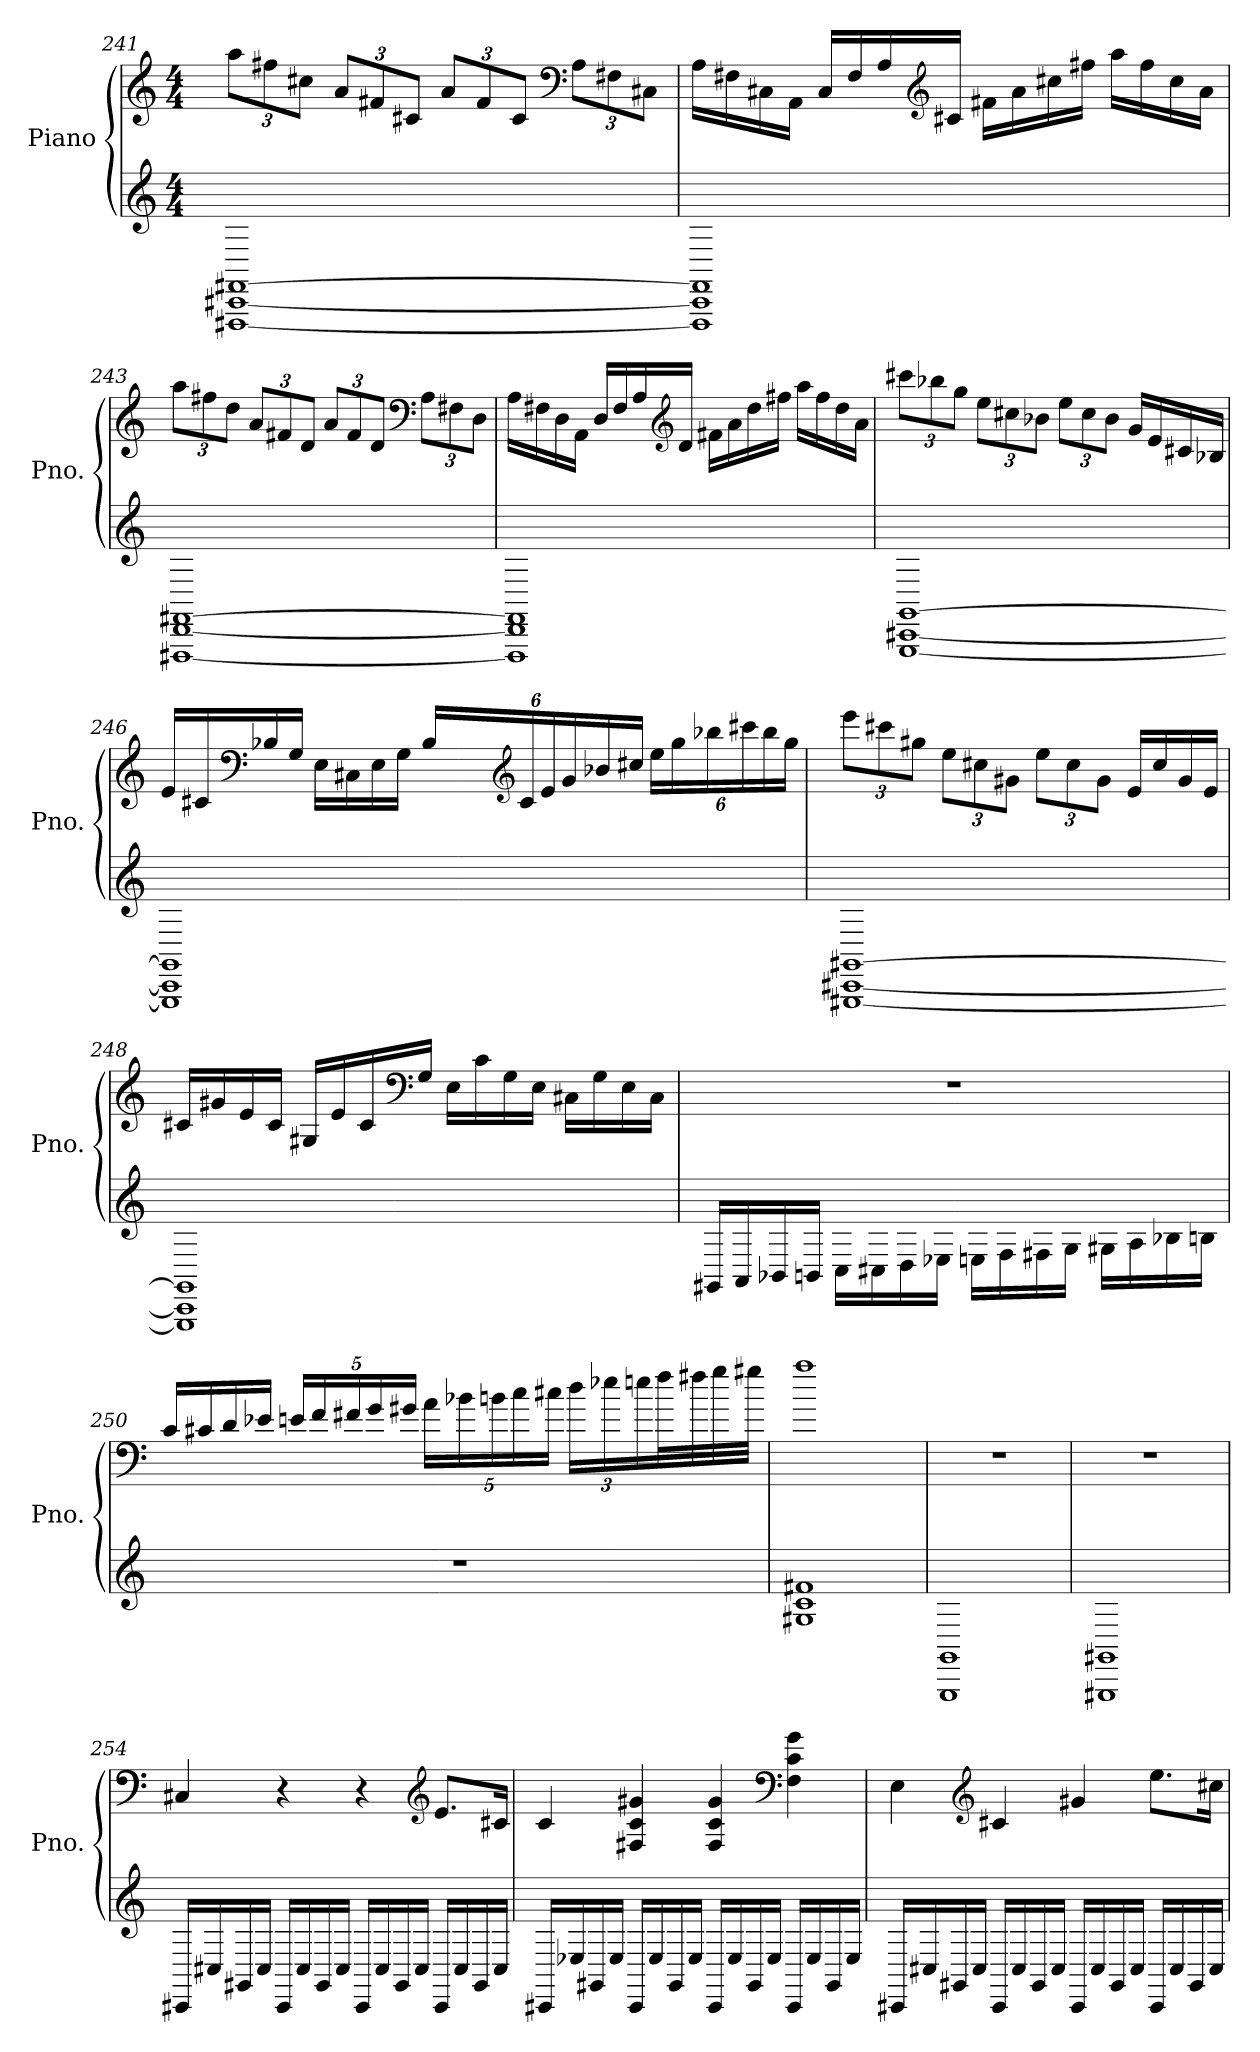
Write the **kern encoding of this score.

**kern	**kern
*part1	*part1
*staff2	*staff1
*I"Piano	*
*I'Pno.	*
*clefG2	*clefG2
*k[]	*k[]
*M4/4	*M4/4
*	*Xbrackettup
=241	=241
[1FFF#X [1CC#X [1FF#X	12aa\L
.	12ff#X\
.	12cc#X\J
.	12a/L
.	12f#X/
.	12c#X/J
.	12a/L
.	12f#/
.	12c#/J
*	*clefF4
.	12A\L
.	12F#X\
.	12C#X\J
!!LO:PB:g=z
=242	=242
1FFF#] 1CC#] 1FF#]	16A\LL
.	16F#X\
.	16C#X\
.	16AA\JJ
.	16C#/LL
.	16F#/
.	16A/
*	*clefG2
.	16c#X/JJ
.	16f#X\LL
.	16a\
.	16cc#X\
.	16ff#X\JJ
.	16aa\LL
.	16ff#\
.	16cc#\
.	16a\JJ
=243	=243
[1FFF#X [1DD [1FF#X	12aa\L
.	12ff#X\
.	12dd\J
.	12a/L
.	12f#X/
.	12d/J
.	12a/L
.	12f#/
.	12d/J
*	*clefF4
.	12A\L
.	12F#X\
.	12D\J
!!LO:LB:g=z
=244	=244
1FFF#] 1DD] 1FF#]	16A\LL
.	16F#X\
.	16D\
.	16AA\JJ
.	16D/LL
.	16F#/
.	16A/
*	*clefG2
.	16d/JJ
.	16f#X\LL
.	16a\
.	16dd\
.	16ff#X\JJ
.	16aa\LL
.	16ff#\
.	16dd\
.	16a\JJ
=245	=245
[1GGG [1CC#X [1GG	12ccc#X\L
.	12bb-X\
.	12gg\J
.	12ee\L
.	12cc#X\
.	12b-X\J
.	12ee\L
.	12cc#\
.	12b-\J
.	16g/LL
.	16e/
.	16c#X/
.	16B-X/JJ
!!LO:LB:g=z
=246	=246
1GGG] 1CC#] 1GG]	16e/LL
.	16c#X/
*	*clefF4
.	16B-X/
.	16G/JJ
.	16E\LL
.	16C#X\
.	16E\
.	16G\JJ
.	24B-/LL
*	*clefG2
.	24c#/
.	24e/
.	24g/
.	24b-X/
.	24cc#X/JJ
.	24ee\LL
.	24gg\
.	24bb-X\
.	24ccc#X\
.	24bb-\
.	24gg\JJ
!!LO:LB:g=z
=247	=247
[1GGG#X [1CC#X [1GG#X	12eee\L
.	12ccc#X\
.	12gg#X\J
.	12ee\L
.	12cc#X\
.	12g#X\J
.	12ee\L
.	12cc#\
.	12g#\J
.	16e/LL
.	16cc#/
.	16g#/
.	16e/JJ
=248	=248
1GGG#] 1CC#] 1GG#]	16c#X/LL
.	16g#X/
.	16e/
.	16c#/JJ
.	16G#X/LL
.	16e/
.	16c#/
*	*clefF4
.	16G#/JJ
.	16E\LL
.	16c#\
.	16G#\
.	16E\JJ
.	16C#X\LL
.	16G#\
.	16E\
.	16C#\JJ
!!LO:LB:g=z
=249	=249
16GG#X/LL	1r
16AA/	.
16BB-X/	.
16BBn/JJ	.
16C\LL	.
16C#X\	.
16D\	.
16E-X\JJ	.
16En\LL	.
16F\	.
16F#X\	.
16G\JJ	.
16G#X\LL	.
16A\	.
16B-X\	.
16Bn\JJ	.
!!LO:LB:g=z
=250	=250
1r	16c/LL
.	16c#X/
.	16d/
.	16e-X/JJ
.	20en/LL
.	20f/
.	20f#X/
.	20g/
.	20g#X/JJ
.	20a\LL
.	20b-X\
.	20bn\
.	20cc\
.	20cc#X\JJ
.	24dd\LL
.	24ee-X\
.	24een\
.	32ff\L
.	32ff#X\
.	32gg\
.	32gg#X\JJJ
=251	=251
1G#X 1c 1f#X	1aa
=252	=252
*	*MM80
1GGG 1GG	1r
=253	=253
1GGG#X 1GG#X	1r
!!LO:PB:g=z
=254	=254
*	*MM170
16CC#X/LL	4C#X/
16C#X/	.
16GG#X/	.
16C#/JJ	.
16CC#/LL	4r
16C#/	.
16GG#/	.
16C#/JJ	.
16CC#/LL	4r
16C#/	.
16GG#/	.
16C#/JJ	.
*	*clefG2
16CC#/LL	8.e/L
16C#/	.
16GG#/	.
16C#/JJ	16c#X/Jk
=255	=255
16CC#X/LL	4c/
16E-X/	.
16GG#X/	.
16E-/JJ	.
16CC#/LL	4F#X/ 4c/ 4g#X/
16E-/	.
16GG#/	.
16E-/JJ	.
16CC#/LL	4F#/ 4c/ 4g#/
16E-/	.
16GG#/	.
16E-/JJ	.
*	*clefF4
16CC#/LL	4F#\ 4c\ 4g#\
16E-/	.
16GG#/	.
16E-/JJ	.
!!LO:LB:g=z
=256	=256
16CC#X/LL	4E\
16C#X/	.
16GG#X/	.
16C#/JJ	.
*	*clefG2
16CC#/LL	4c#X/
16C#/	.
16GG#/	.
16C#/JJ	.
16CC#/LL	4g#X/
16C#/	.
16GG#/	.
16C#/JJ	.
16CC#/LL	8.ee\L
16C#/	.
16GG#/	.
16C#/JJ	16cc#X\Jk
=	=
*-	*-
